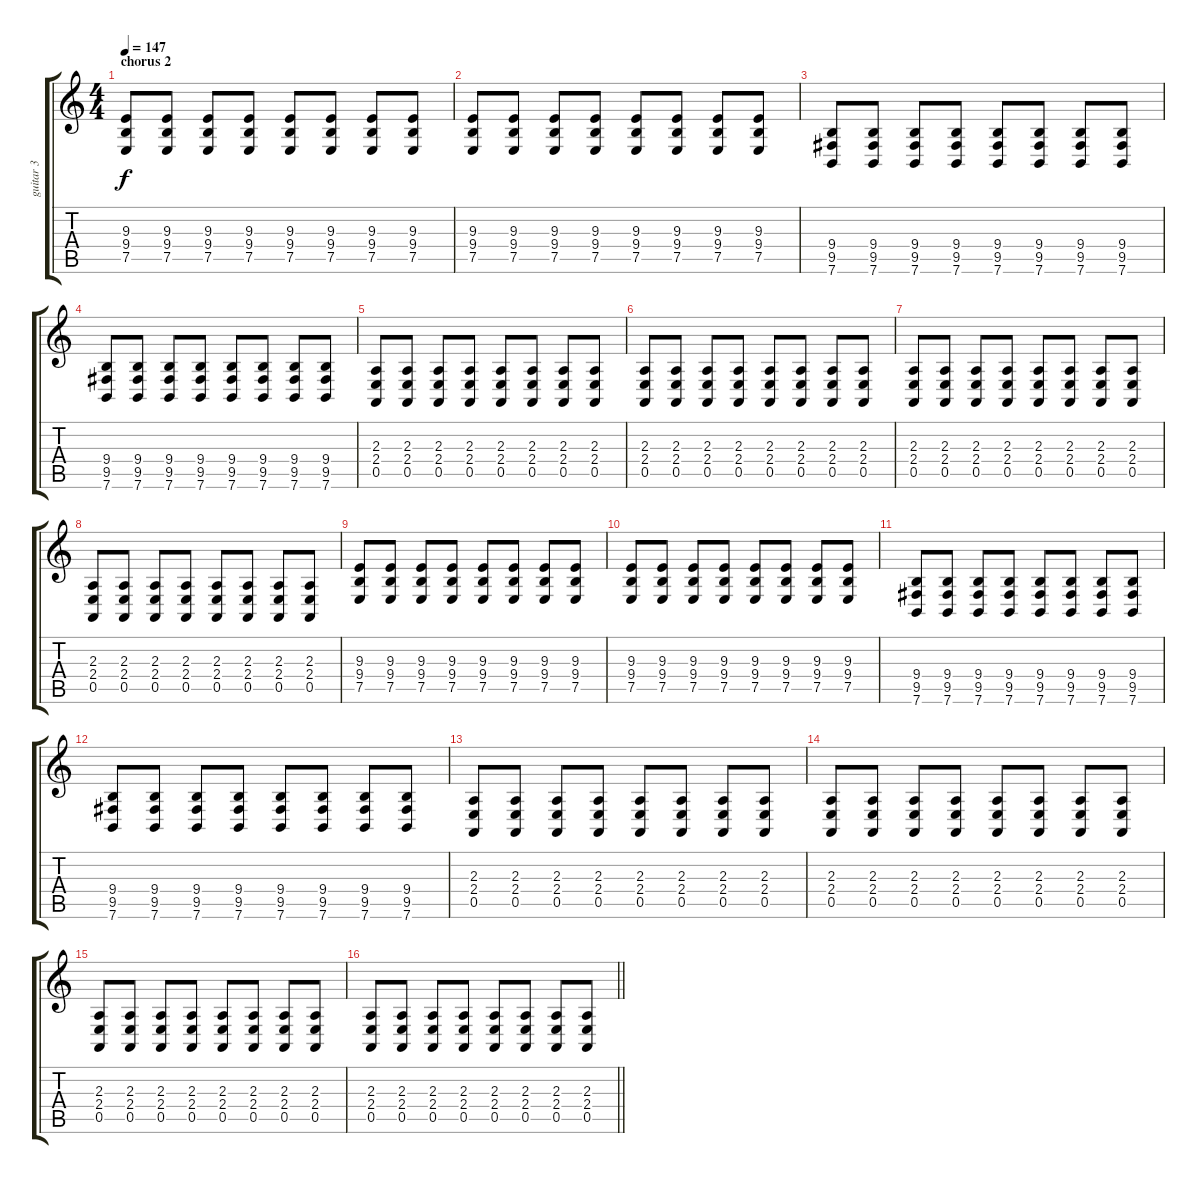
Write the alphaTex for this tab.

\track ("guitar 3" "guitar 3") {instrument pad1newage}
\staff {score tabs}
\tuning (E4 B3 G3 D3 A2 E2) {hide}
\ts (4 4)
\section ("" "chorus 2")
\tempo 147
\clef g2
\ks c
(9.3 9.4 7.5).8{dy f volume 13 instrument overdrivenguitar} (9.3 9.4 7.5).8 (9.3 9.4 7.5).8 (9.3 9.4 7.5).8 (9.3 9.4 7.5).8 (9.3 9.4 7.5).8 (9.3 9.4 7.5).8 (9.3 9.4 7.5).8 |
(9.3 9.4 7.5).8 (9.3 9.4 7.5).8 (9.3 9.4 7.5).8 (9.3 9.4 7.5).8 (9.3 9.4 7.5).8 (9.3 9.4 7.5).8 (9.3 9.4 7.5).8 (9.3 9.4 7.5).8 |
(9.4 9.5 7.6).8 (9.4 9.5 7.6).8 (9.4 9.5 7.6).8 (9.4 9.5 7.6).8 (9.4 9.5 7.6).8 (9.4 9.5 7.6).8 (9.4 9.5 7.6).8 (9.4 9.5 7.6).8 |
(9.4 9.5 7.6).8 (9.4 9.5 7.6).8 (9.4 9.5 7.6).8 (9.4 9.5 7.6).8 (9.4 9.5 7.6).8 (9.4 9.5 7.6).8 (9.4 9.5 7.6).8 (9.4 9.5 7.6).8 |
(2.3 2.4 0.5).8 (2.3 2.4 0.5).8 (2.3 2.4 0.5).8 (2.3 2.4 0.5).8 (2.3 2.4 0.5).8 (2.3 2.4 0.5).8 (2.3 2.4 0.5).8 (2.3 2.4 0.5).8 |
(2.3 2.4 0.5).8 (2.3 2.4 0.5).8 (2.3 2.4 0.5).8 (2.3 2.4 0.5).8 (2.3 2.4 0.5).8 (2.3 2.4 0.5).8 (2.3 2.4 0.5).8 (2.3 2.4 0.5).8 |
(2.3 2.4 0.5).8 (2.3 2.4 0.5).8 (2.3 2.4 0.5).8 (2.3 2.4 0.5).8 (2.3 2.4 0.5).8 (2.3 2.4 0.5).8 (2.3 2.4 0.5).8 (2.3 2.4 0.5).8 |
(2.3 2.4 0.5).8 (2.3 2.4 0.5).8 (2.3 2.4 0.5).8 (2.3 2.4 0.5).8 (2.3 2.4 0.5).8 (2.3 2.4 0.5).8 (2.3 2.4 0.5).8 (2.3 2.4 0.5).8 |
(9.3 9.4 7.5).8 (9.3 9.4 7.5).8 (9.3 9.4 7.5).8 (9.3 9.4 7.5).8 (9.3 9.4 7.5).8 (9.3 9.4 7.5).8 (9.3 9.4 7.5).8 (9.3 9.4 7.5).8 |
(9.3 9.4 7.5).8 (9.3 9.4 7.5).8 (9.3 9.4 7.5).8 (9.3 9.4 7.5).8 (9.3 9.4 7.5).8 (9.3 9.4 7.5).8 (9.3 9.4 7.5).8 (9.3 9.4 7.5).8 |
(9.4 9.5 7.6).8 (9.4 9.5 7.6).8 (9.4 9.5 7.6).8 (9.4 9.5 7.6).8 (9.4 9.5 7.6).8 (9.4 9.5 7.6).8 (9.4 9.5 7.6).8 (9.4 9.5 7.6).8 |
(9.4 9.5 7.6).8 (9.4 9.5 7.6).8 (9.4 9.5 7.6).8 (9.4 9.5 7.6).8 (9.4 9.5 7.6).8 (9.4 9.5 7.6).8 (9.4 9.5 7.6).8 (9.4 9.5 7.6).8 |
(2.3 2.4 0.5).8 (2.3 2.4 0.5).8 (2.3 2.4 0.5).8 (2.3 2.4 0.5).8 (2.3 2.4 0.5).8 (2.3 2.4 0.5).8 (2.3 2.4 0.5).8 (2.3 2.4 0.5).8 |
(2.3 2.4 0.5).8 (2.3 2.4 0.5).8 (2.3 2.4 0.5).8 (2.3 2.4 0.5).8 (2.3 2.4 0.5).8 (2.3 2.4 0.5).8 (2.3 2.4 0.5).8 (2.3 2.4 0.5).8 |
(2.3 2.4 0.5).8 (2.3 2.4 0.5).8 (2.3 2.4 0.5).8 (2.3 2.4 0.5).8 (2.3 2.4 0.5).8 (2.3 2.4 0.5).8 (2.3 2.4 0.5).8 (2.3 2.4 0.5).8 |
\barLineRight lightlight
(2.3 2.4 0.5).8 (2.3 2.4 0.5).8 (2.3 2.4 0.5).8 (2.3 2.4 0.5).8 (2.3 2.4 0.5).8 (2.3 2.4 0.5).8 (2.3 2.4 0.5).8 (2.3 2.4 0.5).8
